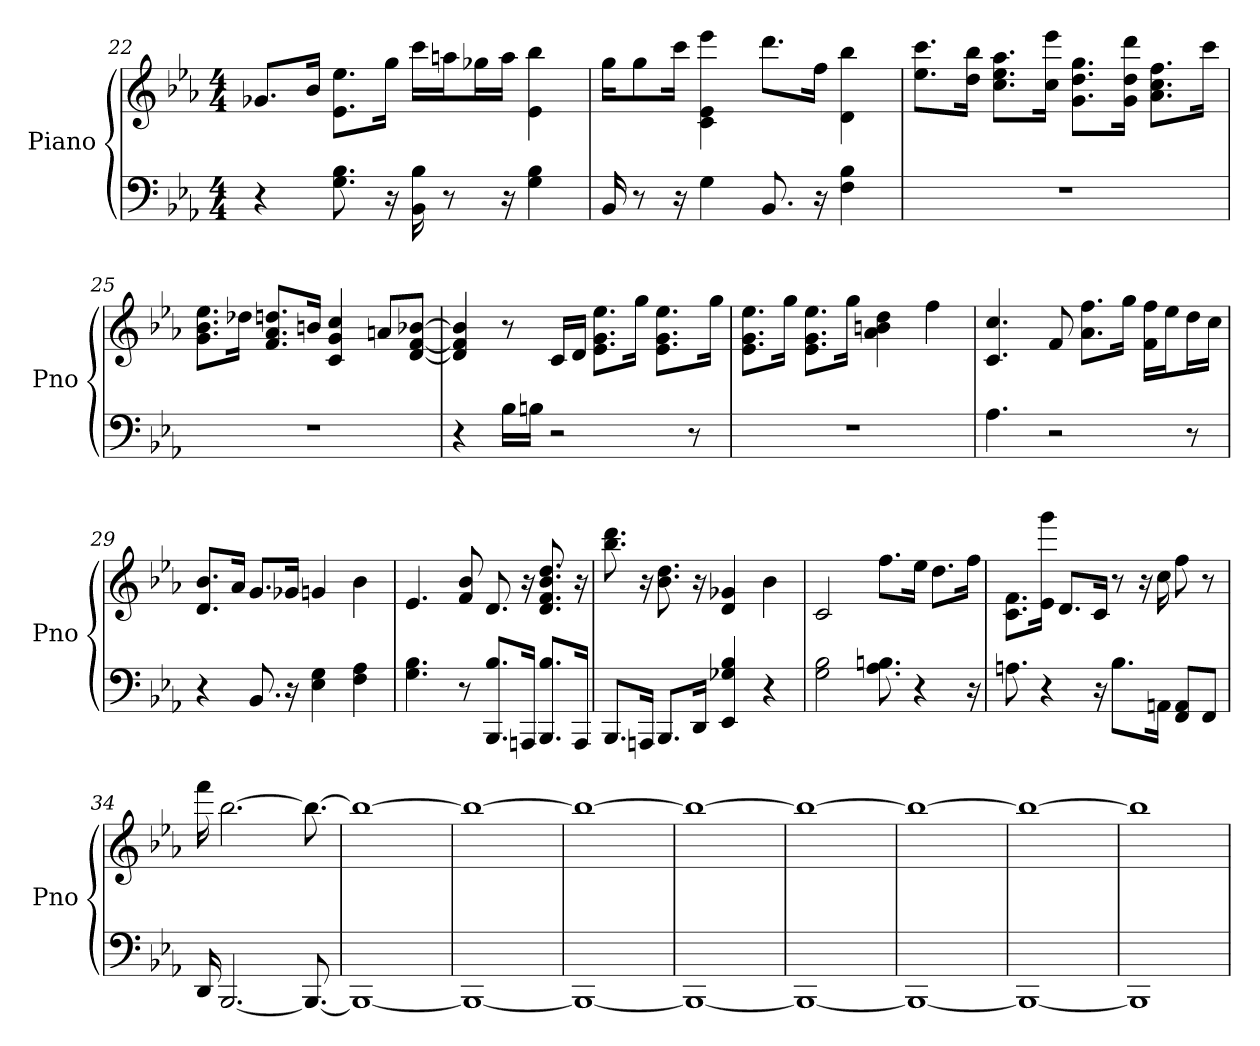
**kern	**kern
*part1	*part1
*staff2	*staff1
*I"Piano	*
*I'Pno	*
*clefF4	*clefG2
*k[b-e-a-]	*k[b-e-a-]
*E-:	*E-:
*M4/4	*M4/4
=22	=22
4r	8.g-/L
.	16b-/Jk
8.B- 8.G	8.ee-\ 8.e-\L
16r	16gg\Jk
16BB- 16B-	16ccc\LL
8r	16aa\J
.	16gg-\L
16r	16aa\JJ
4B- 4G	4e- 4bb-
=23	=23
16BB-	16gg\KL
8r	8gg\
16r	16ccc\Jk
4G	4eee- 4e- 4c
8.BB-	8.ddd\L
16r	16ff\Jk
4B- 4F	4d 4bb-
=24	=24
1r	8.ee-\ 8.ccc\L
.	16dd\ 16bb-\Jk
.	8.ee-\ 8.aa-\ 8.cc\L
.	16eee-\ 16cc\Jk
.	8.g\ 8.gg\ 8.dd\L
.	16g\ 16dd\ 16ddd\Jk
.	8.cc\ 8.ff\ 8.a-\L
.	16ccc\Jk
=25	=25
1r	8.g\ 8.b-\ 8.ee-\L
.	16dd-\Jk
.	8.f/ 8.dd/ 8.a-/L
.	16b/Jk
.	4g 4cc 4c
.	8a/L
.	[8f/ [8b-/ [8d/J
=26	=26
4r	4f] 4b-] 4d]
16B-\LL	8r
16B\JJ	.
2r	16c/LL
.	16d/JJ
.	8.g\ 8.ee-\ 8.e-\L
.	16gg\Jk
.	8.g\ 8.ee-\ 8.e-\L
8r	.
.	16gg\Jk
=27	=27
1r	8.e-\ 8.ee-\ 8.g\L
.	16gg\Jk
.	8.ee-\ 8.g\ 8.e-\L
.	16gg\Jk
.	4a- 4b 4dd
.	4ff
=28	=28
4.A-	4.cc 4.c
2r	8f
.	8.ff\ 8.a-\L
.	16gg\Jk
.	16ff\ 16f\LL
.	16ee-\J
8r	16dd\L
.	16cc\JJ
=29	=29
4r	8.b-/ 8.d/L
.	16a-/Jk
8.BB-	8.g/L
16r	16g-/Jk
4E- 4G	4g
4A- 4F	4b-
=30	=30
4.G 4.B-	4.e-
8r	8f 8b-
8.B-/ 8.BBB-/L	8.d
16AAA/Jk	16r
8.BBB-/ 8.B-/L	8.dd 8.b- 8.d 8.f
16AAA/Jk	16r
=31	=31
8.BBB-/L	8.ddd 8.bb-
16AAA/Jk	16r
8.BBB-/L	8.dd 8.b-
16DD/Jk	16r
4B- 4G- 4EE-	4g- 4d
4r	4b-
=32	=32
2G 2B-	2c
8.A- 8.B	8.ff\L
4r	16ee-\Jk
.	8.dd\L
16r	16ff\Jk
=33	=33
8.A	8.c\ 8.f\L
4r	16e-\ 16ggg\Jk
.	8.d/L
16r	16c/Jk
8.B-\L	8r
.	16r
16AA\Jk	16cc
8FF/ 8AA/L	8ff
8FF/J	8r
=34	=34
16DD	16fff
[2.BBB-	[2.bb-
8.BBB-_	8.bb-_
=35	=35
1BBB-_	1bb-_
=36	=36
1BBB-_	1bb-_
=37	=37
1BBB-_	1bb-_
=38	=38
1BBB-_	1bb-_
=39	=39
1BBB-_	1bb-_
=40	=40
1BBB-_	1bb-_
=41	=41
1BBB-_	1bb-_
=42	=42
1BBB-]	1bb-]
=	=
*-	*-
